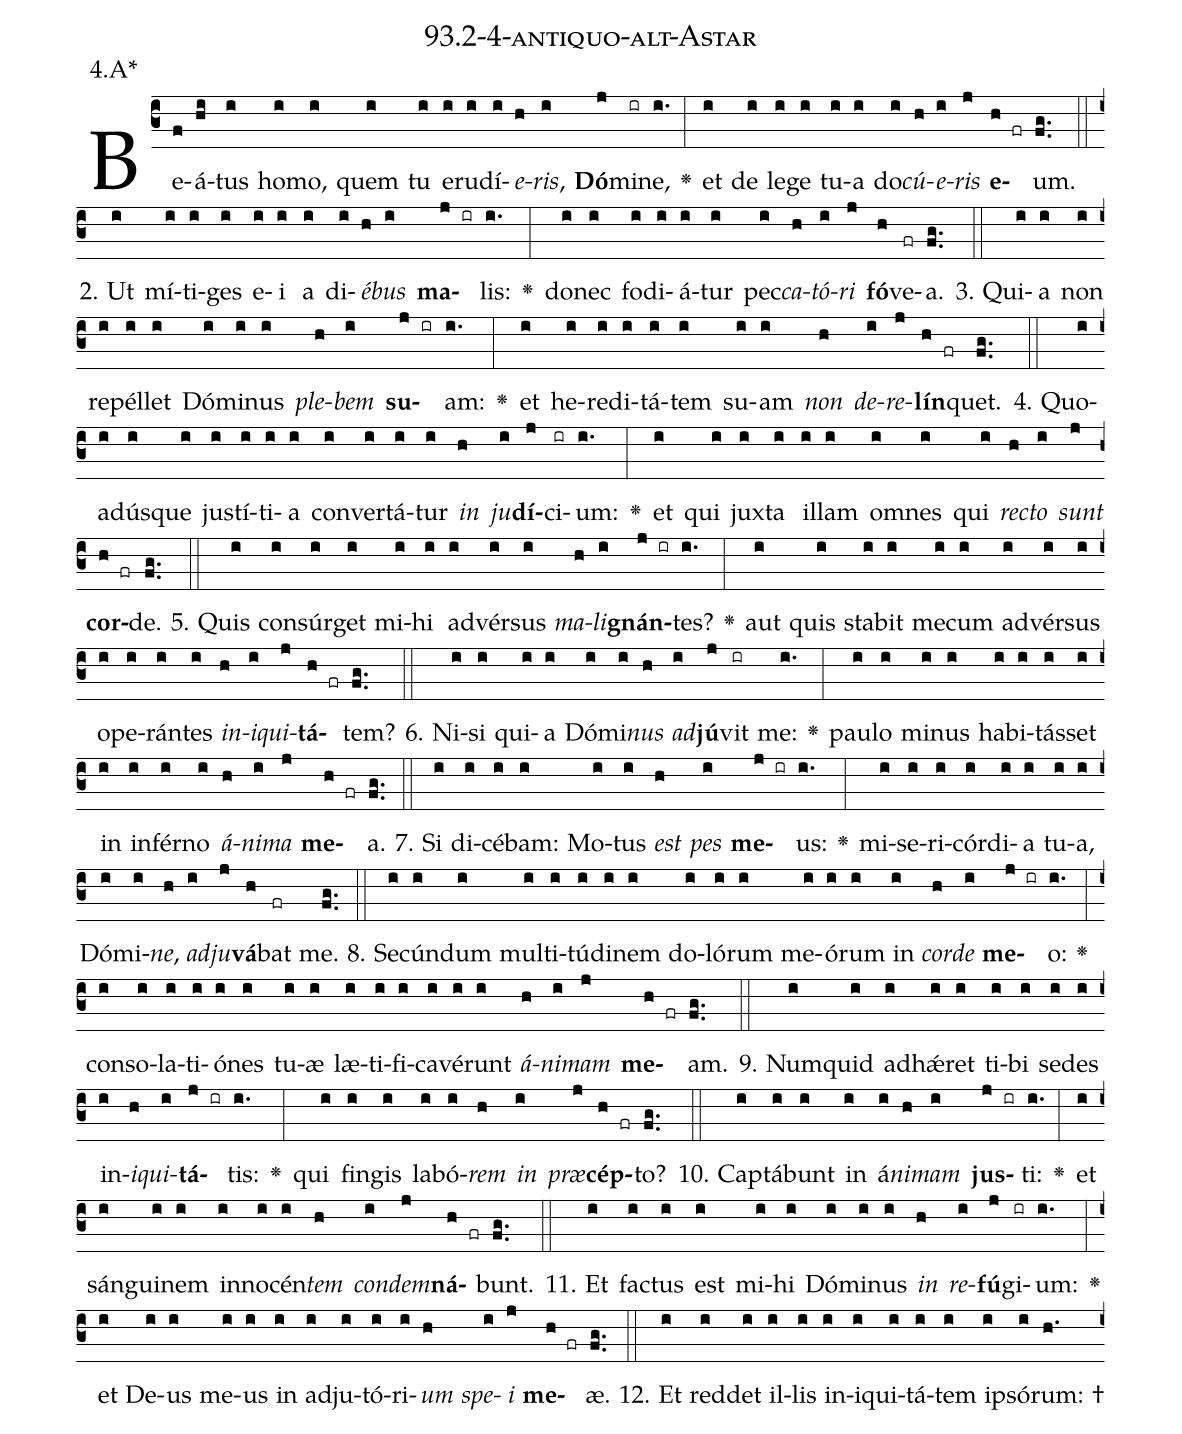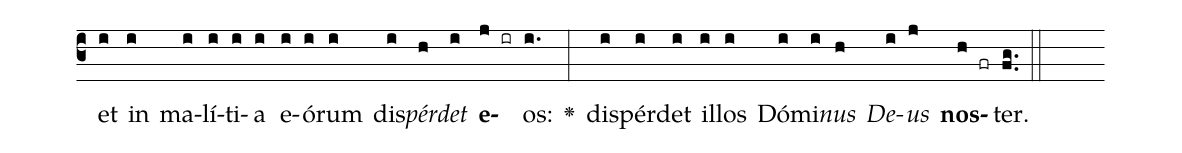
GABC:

name: 93.2-4-antiquo-alt-Astar;
annotation: 4.A*;
%%
(c3)Be(f)á(hi)tus(i) ho(i)mo,(i) quem(i) tu(i) e(i)ru(i)dí(i)<i>e</i>(h)<i>ris</i>,(i) <b>Dó</b>(j)mi(ir)ne,(i.) <v>\greheightstar</v>(:) et(i) de(i) le(i)ge(i) tu(i)a(i) do(i)<i>cú</i>(h)<i>e</i>(i)<i>ris</i>(j) <b>e</b>(h fr)um.(fg..) (::)
2. Ut(i) mí(i)ti(i)ges(i) e(i)i(i) a(i) di(i)<i>é</i>(h)<i>bus</i>(i) <b>ma</b>(j ir)lis:(i.) <v>\greheightstar</v>(:) do(i)nec(i) fo(i)di(i)á(i)tur(i) pec(i)<i>ca</i>(h)<i>tó</i>(i)<i>ri</i>(j) <b>fó</b>(h)ve(fr)a.(fg..) (::)
3. Qui(i)a(i) non(i) re(i)pél(i)let(i) Dó(i)mi(i)nus(i) <i>ple</i>(h)<i>bem</i>(i) <b>su</b>(j ir)am:(i.) <v>\greheightstar</v>(:) et(i) he(i)re(i)di(i)tá(i)tem(i) su(i)am(i) <i>non</i>(h) <i>de</i>(i)<i>re</i>(j)<b>lín</b>(h fr)quet.(fg..) (::)
4. Quo(i)ad(i)ús(i)que(i) jus(i)tí(i)ti(i)a(i) con(i)ver(i)tá(i)tur(i) <i>in</i>(h) <i>ju</i>(i)<b>dí</b>(j)ci(ir)um:(i.) <v>\greheightstar</v>(:) et(i) qui(i) jux(i)ta(i) il(i)lam(i) om(i)nes(i) qui(i) <i>rec</i>(h)<i>to</i>(i) <i>sunt</i>(j) <b>cor</b>(h fr)de.(fg..) (::)
5. Quis(i) con(i)súr(i)get(i) mi(i)hi(i) ad(i)vér(i)sus(i) <i>ma</i>(h)<i>li</i>(i)<b>gnán</b>(j ir)tes?(i.) <v>\greheightstar</v>(:) aut(i) quis(i) sta(i)bit(i) me(i)cum(i) ad(i)vér(i)sus(i) o(i)pe(i)rán(i)tes(i) <i>in</i>(h)<i>i</i>(i)<i>qui</i>(j)<b>tá</b>(h fr)tem?(fg..) (::)
6. Ni(i)si(i) qui(i)a(i) Dó(i)mi(i)<i>nus</i>(h) <i>ad</i>(i)<b>jú</b>(j)vit(ir) me:(i.) <v>\greheightstar</v>(:) pau(i)lo(i) mi(i)nus(i) ha(i)bi(i)tás(i)set(i) in(i) in(i)fér(i)no(i) <i>á</i>(h)<i>ni</i>(i)<i>ma</i>(j) <b>me</b>(h fr)a.(fg..) (::)
7. Si(i) di(i)cé(i)bam:(i) Mo(i)tus(i) <i>est</i>(h) <i>pes</i>(i) <b>me</b>(j ir)us:(i.) <v>\greheightstar</v>(:) mi(i)se(i)ri(i)cór(i)di(i)a(i) tu(i)a,(i) Dó(i)mi(i)<i>ne</i>,(h) <i>ad</i>(i)<i>ju</i>(j)<b>vá</b>(h)bat(fr) me.(fg..) (::)
8. Se(i)cún(i)dum(i) mul(i)ti(i)tú(i)di(i)nem(i) do(i)ló(i)rum(i) me(i)ó(i)rum(i) in(i) <i>cor</i>(h)<i>de</i>(i) <b>me</b>(j ir)o:(i.) <v>\greheightstar</v>(:) con(i)so(i)la(i)ti(i)ó(i)nes(i) tu(i)æ(i) læ(i)ti(i)fi(i)ca(i)vé(i)runt(i) <i>á</i>(h)<i>ni</i>(i)<i>mam</i>(j) <b>me</b>(h fr)am.(fg..) (::)
9. Num(i)quid(i) ad(i)hǽ(i)ret(i) ti(i)bi(i) se(i)des(i) in(i)<i>i</i>(h)<i>qui</i>(i)<b>tá</b>(j ir)tis:(i.) <v>\greheightstar</v>(:) qui(i) fin(i)gis(i) la(i)bó(i)<i>rem</i>(h) <i>in</i>(i) <i>præ</i>(j)<b>cép</b>(h fr)to?(fg..) (::)
10. Cap(i)tá(i)bunt(i) in(i) á(i)<i>ni</i>(h)<i>mam</i>(i) <b>jus</b>(j ir)ti:(i.) <v>\greheightstar</v>(:) et(i) sán(i)gui(i)nem(i) in(i)no(i)cén(i)<i>tem</i>(h) <i>con</i>(i)<i>dem</i>(j)<b>ná</b>(h fr)bunt.(fg..) (::)
11. Et(i) fac(i)tus(i) est(i) mi(i)hi(i) Dó(i)mi(i)nus(i) <i>in</i>(h) <i>re</i>(i)<b>fú</b>(j)gi(ir)um:(i.) <v>\greheightstar</v>(:) et(i) De(i)us(i) me(i)us(i) in(i) ad(i)ju(i)tó(i)ri(i)<i>um</i>(h) <i>spe</i>(i)<i>i</i>(j) <b>me</b>(h fr)æ.(fg..) (::)
12. Et(i) red(i)det(i) il(i)lis(i) in(i)i(i)qui(i)tá(i)tem(i) ip(i)só(i)rum: †(h.) et(i) in(i) ma(i)lí(i)ti(i)a(i) e(i)ó(i)rum(i) dis(i)<i>pér</i>(h)<i>det</i>(i) <b>e</b>(j ir)os:(i.) <v>\greheightstar</v>(:) dis(i)pér(i)det(i) il(i)los(i) Dó(i)mi(i)<i>nus</i>(h) <i>De</i>(i)<i>us</i>(j) <b>nos</b>(h fr)ter.(fg..) (::)
